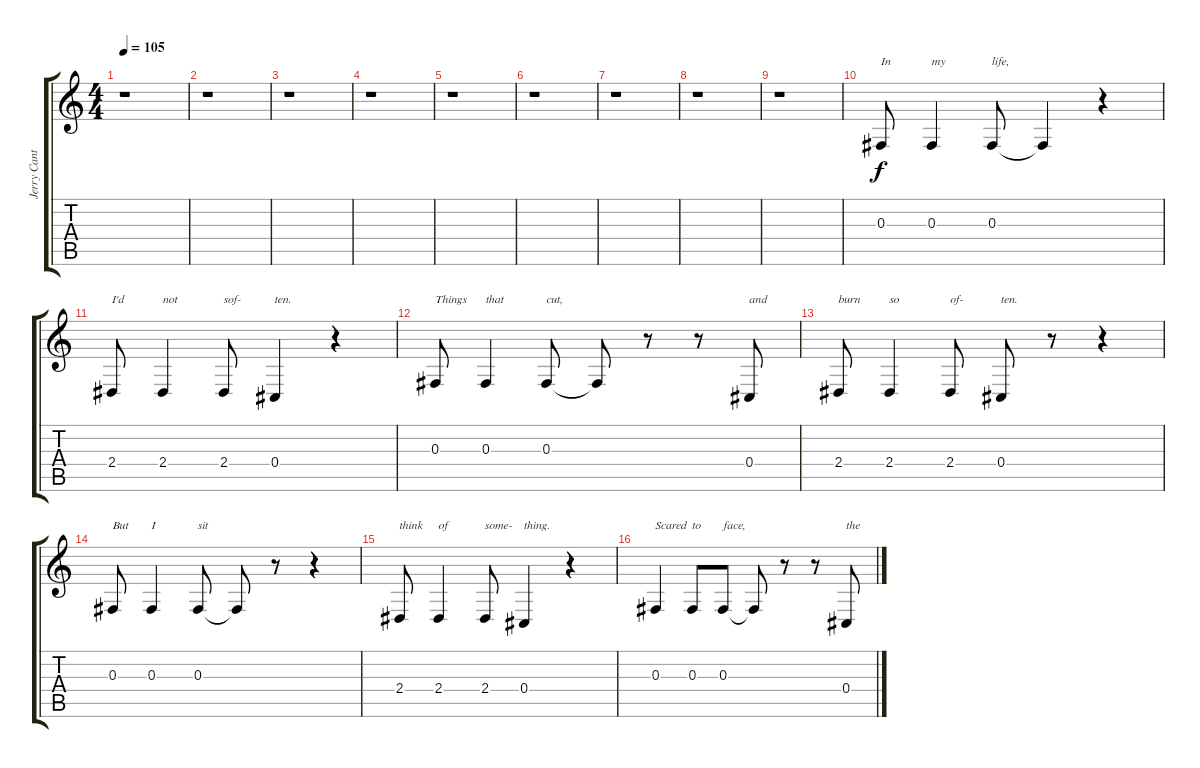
\track ("Jerry Cantrell- Backing Vocals" "Jerry Cant") {instrument lead2sawtooth}
\staff {score tabs}
\tuning (Eb4 Bb3 Gb3 Db3 Ab2 Eb2) {hide}
\ts (4 4)
\tempo 105
\clef g2
\ks c
r.1{dy f} |
r.1 |
r.1 |
r.1 |
r.1 |
r.1 |
r.1 |
r.1 |
r.1 |
0.3.8{txt "In"} 0.3.4{txt "my"} 0.3.8{txt "life,"} 0.3{t}.4 r.4 |
2.4.8{txt "I'd"} 2.4.4{txt "not"} 2.4.8{txt "sof-"} 0.4.4{txt "ten."} r.4 |
0.3.8{txt "Things"} 0.3.4{txt "that"} 0.3.8{txt "cut,"} 0.3{t}.8 r.8 r.8 0.4.8{txt "and"} |
2.4.8{txt "burn"} 2.4.4{txt "so"} 2.4.8{txt "of-"} 0.4.8{txt "ten."} r.8 r.4 |
0.3.8{txt "But"} 0.3.4{txt "I"} 0.3.8{txt "sit"} 0.3{t}.8 r.8 r.4 |
2.4.8{txt "think"} 2.4.4{txt "of"} 2.4.8{txt "some-"} 0.4.4{txt "thing."} r.4 |
0.3.4{txt "Scared"} 0.3.8{txt "to"} 0.3.8{txt "face,"} 0.3{t}.8 r.8 r.8 0.4.8{txt "the"}
